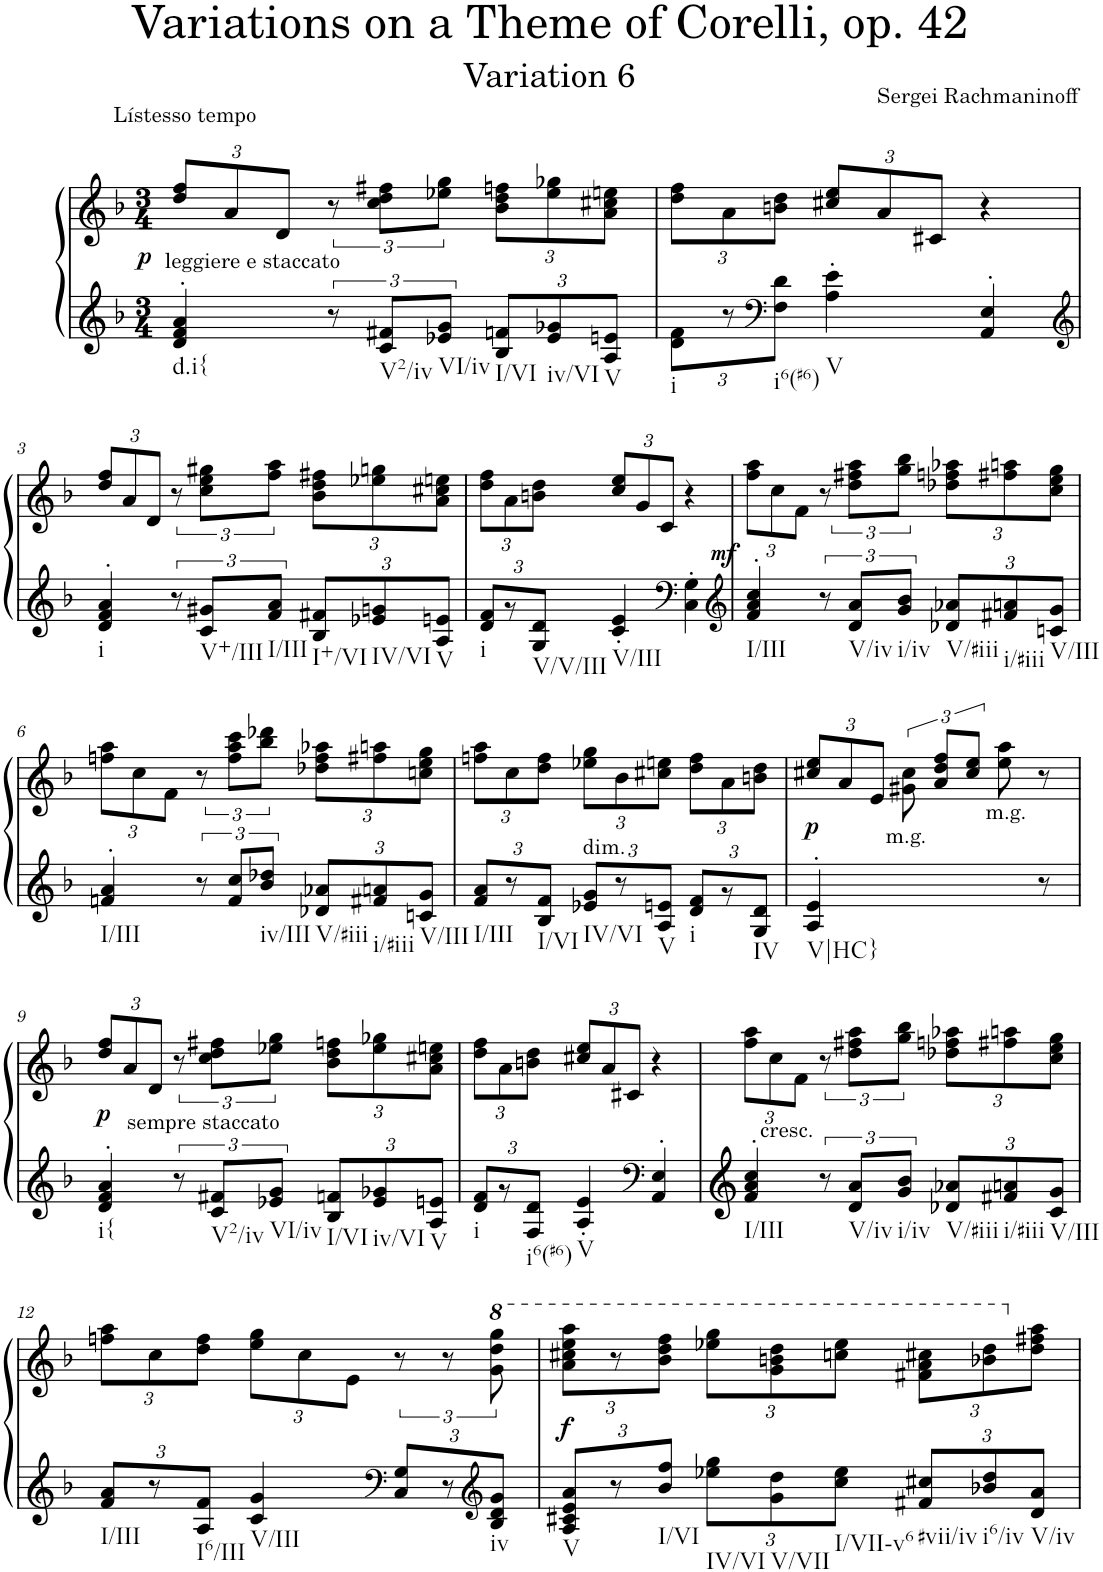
**kern	**kern	**dynam
*part1	*part1	*part1
*staff2	*staff1	*staff1/2
*I"Piano	*	*
*I'Pno.	*	*
*clefG2	*clefG2	*
*k[b-]	*k[b-]	*
*M3/4	*M3/4	*
*	*Xbrackettup	*
=1	=1	=1
!	!LO:TX:a:t=Lístesso tempo	!
!LO:TX:a:t=leggiere e staccato	!	!
!LO:TX:b:t=d.i{	!	!
!	!	!LO:DY:b
4d/'> 4f/'> 4a/'>	12dd/ 12ff/L	p
.	12a/	.
.	12d/J	.
*	*brackettup	*
12r	12r	.
!LO:TX:b:t=V2/iv	!	!
12c/ 12f#X/L	12cc\ 12dd\ 12ff#X\L	.
!LO:TX:b:t=VI/iv	!	!
12e-X/ 12g/J	12ee-X\ 12gg\J	.
*Xbrackettup	*Xbrackettup	*
!LO:TX:b:t=I/VI	!	!
12B-/ 12fn/L	12b-\ 12dd\ 12ffn\L	.
!LO:TX:b:t=iv/VI	!	!
12e-/ 12g-X/	12ee-\ 12gg-X\	.
!LO:TX:b:t=V	!	!
12A/ 12en/J	12a\ 12cc#X\ 12een\J	.
=2	=2	=2
!LO:TX:b:t=i	!	!
12d\ 12f\L	12dd\ 12ff\L	.
12r	12a\	.
*clefF4	*	*
!LO:TX:b:t=i6(#6)	!	!
12F\ 12d\J	12bn\ 12dd\J	.
!LO:TX:b:t=V	!	!
4A\' 4e\'	12cc#X/ 12ee/L	.
.	12a/	.
.	12c#X/J	.
4AA/'> 4E/'>	4r	.
!!LO:LB:g=z
=3	=3	=3
*clefG2	*	*
!LO:TX:b:t=i	!	!
4d/'> 4f/'> 4a/'>	12dd/ 12ff/L	.
.	12a/	.
.	12d/J	.
*brackettup	*brackettup	*
12r	12r	.
!LO:TX:b:t=V+/III	!	!
12c/ 12g#X/L	12cc\ 12ee\ 12gg#X\L	.
!LO:TX:b:t=I/III	!	!
12f/ 12a/J	12ff\ 12aa\J	.
*Xbrackettup	*Xbrackettup	*
!LO:TX:b:t=I+/VI	!	!
12B-/ 12f#X/L	12b-\ 12dd\ 12ff#X\L	.
!LO:TX:b:t=IV/VI	!	!
12e-X/ 12gn/	12ee-X\ 12ggn\	.
!LO:TX:b:t=V	!	!
12A/ 12en/J	12a\ 12cc#X\ 12een\J	.
=4	=4	=4
!LO:TX:b:t=i	!	!
12d/ 12f/L	12dd\ 12ff\L	.
12r	12a\	.
!LO:TX:b:t=V/V/III	!	!
12G/ 12d/J	12bn\ 12dd\J	.
!LO:TX:b:t=V/III	!	!
4c/' 4e/'	12cc/ 12ee/L	.
.	12g/	.
.	12c/J	.
*clefF4	*	*
4C\'> 4G\'>	4r	.
=5	=5	=5
*clefG2	*	*
!LO:TX:b:t=I/III	!	!
!	!	!LO:DY:b
4f/'> 4a/'> 4cc/'>	12ff\ 12aa\L	mf
.	12cc\	.
.	12f\J	.
*brackettup	*brackettup	*
12r	12r	.
!LO:TX:b:t=V/iv	!	!
12d/ 12a/L	12dd\ 12ff#X\ 12aa\L	.
!LO:TX:b:t=i/iv	!	!
12g/ 12b-/J	12gg\ 12bb-\J	.
*Xbrackettup	*Xbrackettup	*
!LO:TX:b:t=V/#iii	!	!
12d-X/ 12a-X/L	12dd-X\ 12ffn\ 12aa-X\L	.
!LO:TX:b:t=i/#iii	!	!
12f#X/ 12an/	12ff#X\ 12aan\	.
!LO:TX:b:t=V/III	!	!
12cn/ 12g/J	12cc\ 12ee\ 12gg\J	.
!!LO:LB:g=z
=6	=6	=6
!LO:TX:b:t=I/III	!	!
4fn/'> 4a/'>	12ffn\ 12aa\L	.
.	12cc\	.
.	12f\J	.
*brackettup	*brackettup	*
12r	12r	.
12f/ 12cc/L	12ff\ 12aa\ 12ccc\L	.
!LO:TX:b:t=iv/III	!	!
12b-/ 12dd-X/J	12bb-\ 12ddd-X\J	.
*Xbrackettup	*Xbrackettup	*
!LO:TX:b:t=V/#iii	!	!
12d-X/ 12a-X/L	12dd-X\ 12ff\ 12aa-X\L	.
!LO:TX:b:t=i/#iii	!	!
12f#X/ 12an/	12ff#X\ 12aan\	.
!LO:TX:b:t=V/III	!	!
12cn/ 12g/J	12ccn\ 12ee\ 12gg\J	.
=7	=7	=7
!LO:TX:b:t=I/III	!	!
12f/ 12a/L	12ffn\ 12aa\L	.
12r	12cc\	.
!LO:TX:b:t=I/VI	!	!
12B-/ 12f/J	12dd\ 12ff\J	.
!LO:TX:a:t=dim.	!	!
!LO:TX:b:t=IV/VI	!	!
12e-X/ 12g/L	12ee-X\ 12gg\L	.
12r	12b-\	.
!LO:TX:b:t=V	!	!
12A/ 12en/J	12cc#X\ 12een\J	.
!LO:TX:b:t=i	!	!
12d/ 12f/L	12dd\ 12ff\L	.
12r	12a\	.
!LO:TX:b:t=IV	!	!
12G/ 12d/J	12bn\ 12dd\J	.
=8	=8	=8
!LO:TX:b:t=V|HC}	!	!
!	!	!LO:DY:b
4A/'> 4e/'>	12cc#X/ 12ee/L	p
.	12a/	.
.	12e/J	.
*	*brackettup	*
!	!LO:TX:b:t=m.g.	!
8ryy	12g#X\ 12cc#\	.
.	12a/ 12dd/ 12ff/L	.
8ryy	.	.
.	12cc#/ 12ee/J	.
!	!LO:TX:b:t=m.g.	!
8ryy	8ee\ 8aa\	.
8r	8r	.
!!LO:LB:g=z
=9	=9	=9
*	*Xbrackettup	*
!LO:TX:b:t=i{	!	!
!	!	!LO:DY:b
4d/'> 4f/'> 4a/'>	12dd/ 12ff/L	p
!	!LO:TX:b:t=sempre staccato	!
.	12a/	.
.	12d/J	.
*brackettup	*brackettup	*
12r	12r	.
!LO:TX:b:t=V2/iv	!	!
12c/ 12f#X/L	12cc\ 12dd\ 12ff#X\L	.
!LO:TX:b:t=VI/iv	!	!
12e-X/ 12g/J	12ee-X\ 12gg\J	.
*Xbrackettup	*Xbrackettup	*
!LO:TX:b:t=I/VI	!	!
12B-/ 12fn/L	12b-\ 12dd\ 12ffn\L	.
!LO:TX:b:t=iv/VI	!	!
12e-/ 12g-X/	12ee-\ 12gg-X\	.
!LO:TX:b:t=V	!	!
12A/ 12en/J	12a\ 12cc#X\ 12een\J	.
=10	=10	=10
!LO:TX:b:t=i	!	!
12d/ 12f/L	12dd\ 12ff\L	.
12r	12a\	.
!LO:TX:b:t=i6(#6)	!	!
12F/ 12d/J	12bn\ 12dd\J	.
!LO:TX:b:t=V	!	!
4A/' 4e/'	12cc#X/ 12ee/L	.
.	12a/	.
.	12c#X/J	.
*clefF4	*	*
4AA/'> 4E/'>	4r	.
=11	=11	=11
!	!LO:TX:b:t=cresc.	!
!LO:TX:b:t=I/III	!	!
4f/'> 4a/'> 4cc/'>	12ff\ 12aa\L	.
.	12cc\	.
.	12f\J	.
*brackettup	*brackettup	*
12r	12r	.
!LO:TX:b:t=V/iv	!	!
12d/ 12a/L	12dd\ 12ff#X\ 12aa\L	.
!LO:TX:b:t=i/iv	!	!
12g/ 12b-/J	12gg\ 12bb-\J	.
*Xbrackettup	*Xbrackettup	*
!LO:TX:b:t=V/#iii	!	!
12d-X/ 12a-X/L	12dd-X\ 12ffn\ 12aa-X\L	.
!LO:TX:b:t=i/#iii	!	!
12f#X/ 12an/	12ff#X\ 12aan\	.
!LO:TX:b:t=V/III	!	!
12c/ 12g/J	12cc\ 12ee\ 12gg\J	.
!!LO:LB:g=z
=12	=12	=12
!LO:TX:b:t=I/III	!	!
12f/ 12a/L	12ffn\ 12aa\L	.
12r	12cc\	.
!LO:TX:b:t=I6/III	!	!
12A/ 12f/J	12dd\ 12ff\J	.
!LO:TX:b:t=V/III	!	!
4c/ 4g/	12ee\ 12gg\L	.
.	12cc\	.
.	12e\J	.
*clefF4	*	*
*	*brackettup	*
12C/ 12G/L	12r	.
12r	12r	.
*clefG2	*	*
!LO:TX:b:t=iv	!	!
12B-/ 12d/ 12g/J	12gg\ 12ddd\ 12ggg\	.
=13	=13	=13
*	*Xbrackettup	*
!LO:TX:b:t=V	!	!
!	!	!LO:DY:b
12A/ 12c#X/ 12e/ 12a/L	12aa\ 12ccc#X\ 12eee\ 12aaa\L	f
12r	12r	.
!LO:TX:b:t=I/VI	!	!
12b-/ 12ff/J	12bb-\ 12ddd\ 12fff\J	.
!LO:TX:b:t=IV/VI	!	!
12ee-X\ 12gg\L	12eee-X\ 12ggg\L	.
!LO:TX:b:t=V/VII	!	!
12g\ 12dd\	12gg\ 12bbn\ 12ddd\	.
!LO:TX:b:t=I/VII-v6	!	!
12cc\ 12ee-\J	12cccn\ 12eee-\J	.
!LO:TX:b:t=#vii/iv	!	!
12f#X/ 12cc#X/L	12ff#X\ 12aa\ 12ccc#X\L	.
!LO:TX:b:t=i6/iv	!	!
12b-X/ 12dd/	12bb-X\ 12ddd\	.
!LO:TX:b:t=V/iv	!	!
12d/ 12a/J	12dd\ 12ff#X\ 12aa\J	.
=	=	=
*-	*-	*-
